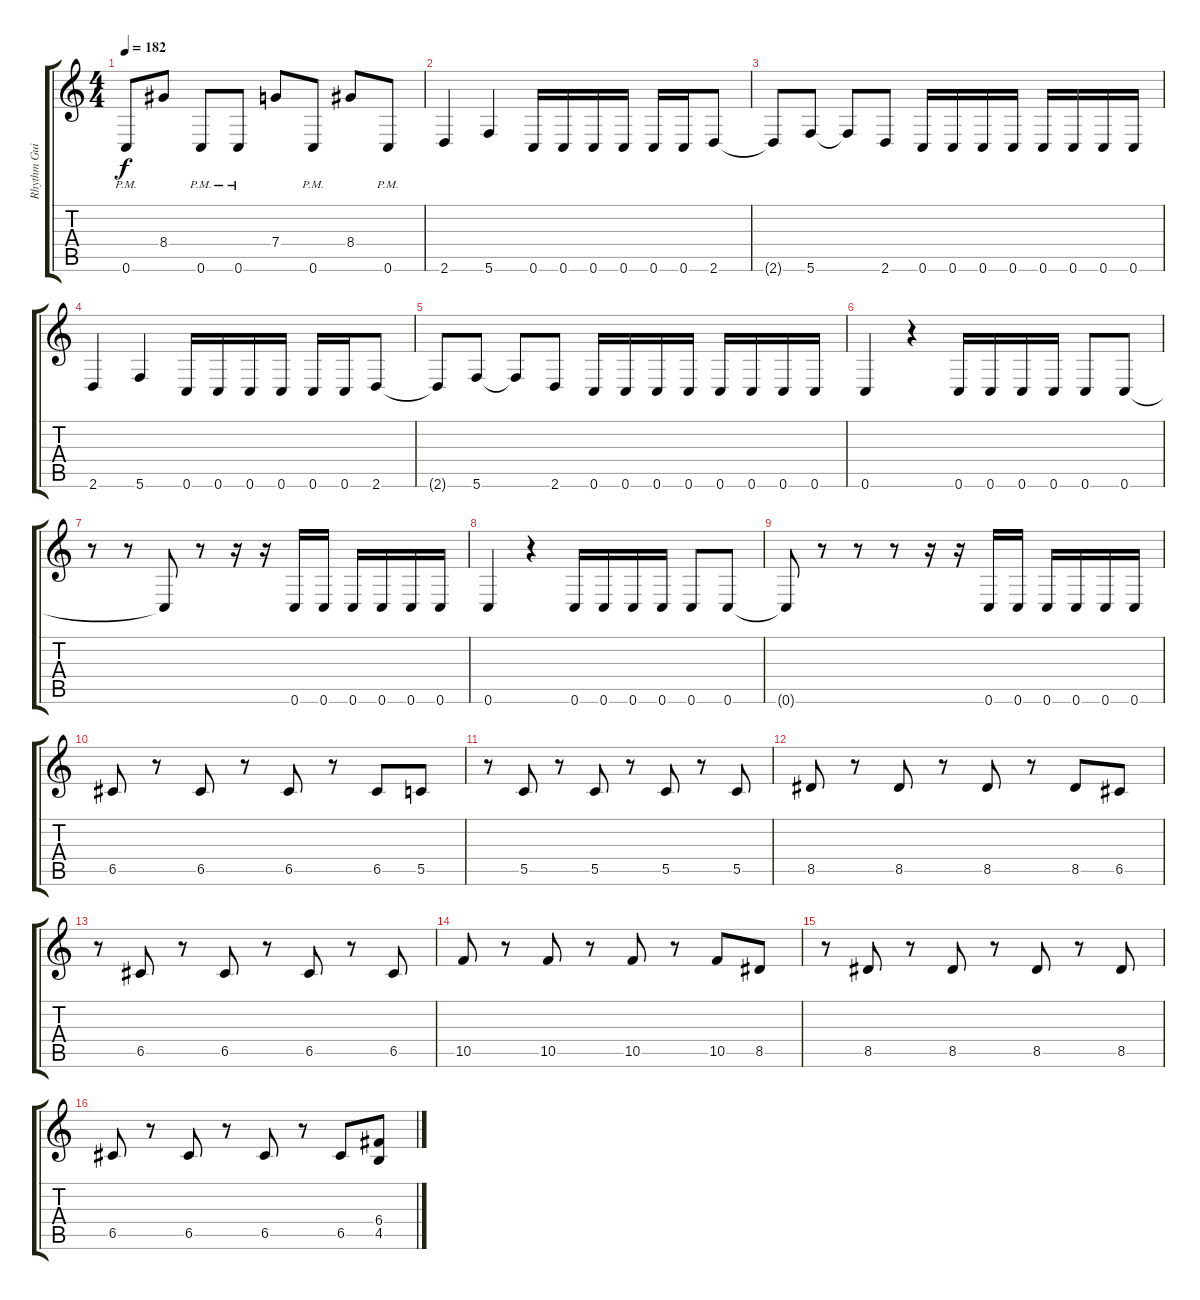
\track ("Rhythm Guitar" "Rhythm Gui") {instrument distortionguitar}
\staff {score tabs}
\tuning (D4 A3 F3 C3 G2 C2) {hide}
\ts (4 4)
\tempo 182
\clef g2
\ks c
0.6{pm}.8{dy f} 8.4.8 0.6{pm}.8 0.6{pm}.8 7.4.8 0.6{pm}.8 8.4.8 0.6{pm}.8 |
2.6.4 5.6.4 0.6.16 0.6.16 0.6.16 0.6.16 0.6.16 0.6.16 2.6.8 |
2.6{t}.8 5.6.8 5.6{t}.8 2.6.8 0.6.16 0.6.16 0.6.16 0.6.16 0.6.16 0.6.16 0.6.16 0.6.16 |
2.6.4 5.6.4 0.6.16 0.6.16 0.6.16 0.6.16 0.6.16 0.6.16 2.6.8 |
2.6{t}.8 5.6.8 5.6{t}.8 2.6.8 0.6.16 0.6.16 0.6.16 0.6.16 0.6.16 0.6.16 0.6.16 0.6.16 |
0.6.4 r.4 0.6.16 0.6.16 0.6.16 0.6.16 0.6.8 0.6.8 |
r.8 r.8 0.6{t}.8 r.8 r.16 r.16 0.6.16 0.6.16 0.6.16 0.6.16 0.6.16 0.6.16 |
0.6.4 r.4 0.6.16 0.6.16 0.6.16 0.6.16 0.6.8 0.6.8 |
0.6{t}.8 r.8 r.8 r.8 r.16 r.16 0.6.16 0.6.16 0.6.16 0.6.16 0.6.16 0.6.16 |
6.5.8 r.8 6.5.8 r.8 6.5.8 r.8 6.5.8 5.5.8 |
r.8 5.5.8 r.8 5.5.8 r.8 5.5.8 r.8 5.5.8 |
8.5.8 r.8 8.5.8 r.8 8.5.8 r.8 8.5.8 6.5.8 |
r.8 6.5.8 r.8 6.5.8 r.8 6.5.8 r.8 6.5.8 |
10.5.8 r.8 10.5.8 r.8 10.5.8 r.8 10.5.8 8.5.8 |
r.8 8.5.8 r.8 8.5.8 r.8 8.5.8 r.8 8.5.8 |
6.5.8 r.8 6.5.8 r.8 6.5.8 r.8 6.5.8 (6.4 4.5).8
